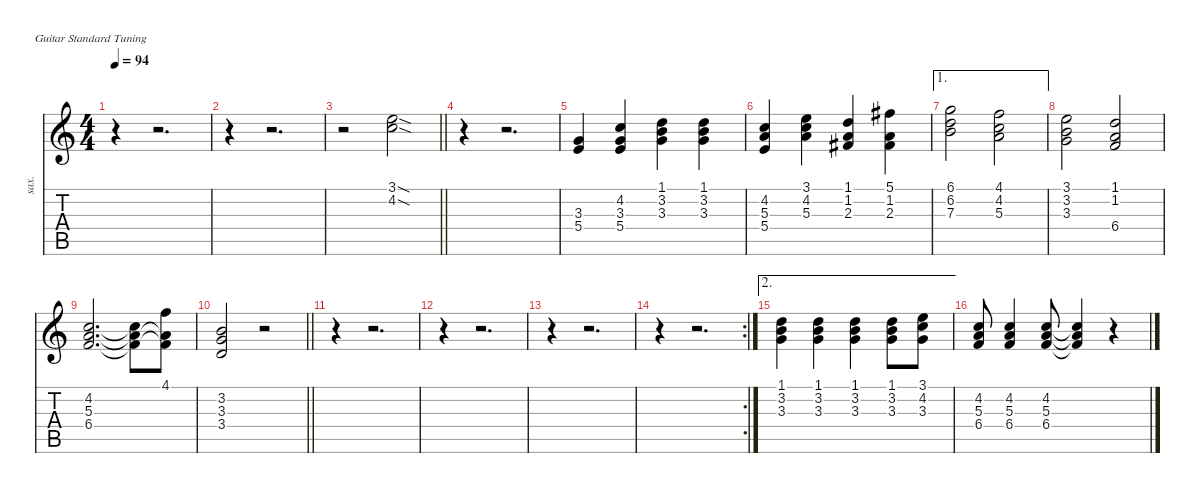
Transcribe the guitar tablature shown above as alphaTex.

\defaultSystemsLayout 4
\hideDynamics
\bracketExtendMode nobrackets
\otherSystemsTrackNameOrientation horizontal
\track ("Track 2" "sax.") {instrument altosax}
\staff {score tabs}
\tuning (E4 B3 G3 D3 A2 E2)
\displaytranspose 9
\ts (4 4)
\tempo 94
\clef g2
\ks c
r.4{dy f} r.2{d} |
r.4 r.2{d} |
\barLineRight lightlight
r.2 (3.1{sod} 4.2{sod}).2{dy mp} |
r.4 r.2{d} |
(3.3 5.4).4{dy mf} (4.2 3.3 5.4).4 (1.1 3.2 3.3).4 (1.1 3.2 3.3).4 |
(4.2 5.3 5.4).4 (3.1 4.2 5.3).4 (1.1 1.2 2.3{acc #}).4 (5.1{acc #} 1.2 2.3{acc #}).4 |
\ae 1
(6.1 6.2 7.3).2 (4.1 4.2 5.3).2 |
(3.1 3.2 3.3).2 (1.1 1.2 6.4).2 |
(4.2 5.3 6.4).2{d} (4.2{t} 5.3{t} 6.4{t}).8{dy f} (4.1 5.3{t} 6.4{t}).8{dy mf} |
\barLineRight lightlight
(3.2 3.3 3.4).2 r.2 |
r.4 r.2{d} |
r.4 r.2{d} |
r.4 r.2{d} |
\rc 2
r.4 r.2{d} |
\ae 2
(1.1 3.2 3.3).4{dy f} (1.1 3.2 3.3).4 (1.1 3.2 3.3).4 (1.1 3.2 3.3).8 (3.1 4.2 3.3).8 |
(4.2 5.3 6.4).8 (4.2 5.3 6.4).4 (4.2 5.3 6.4).8 (4.2{t} 5.3{t} 6.4{t}).4 r.4
